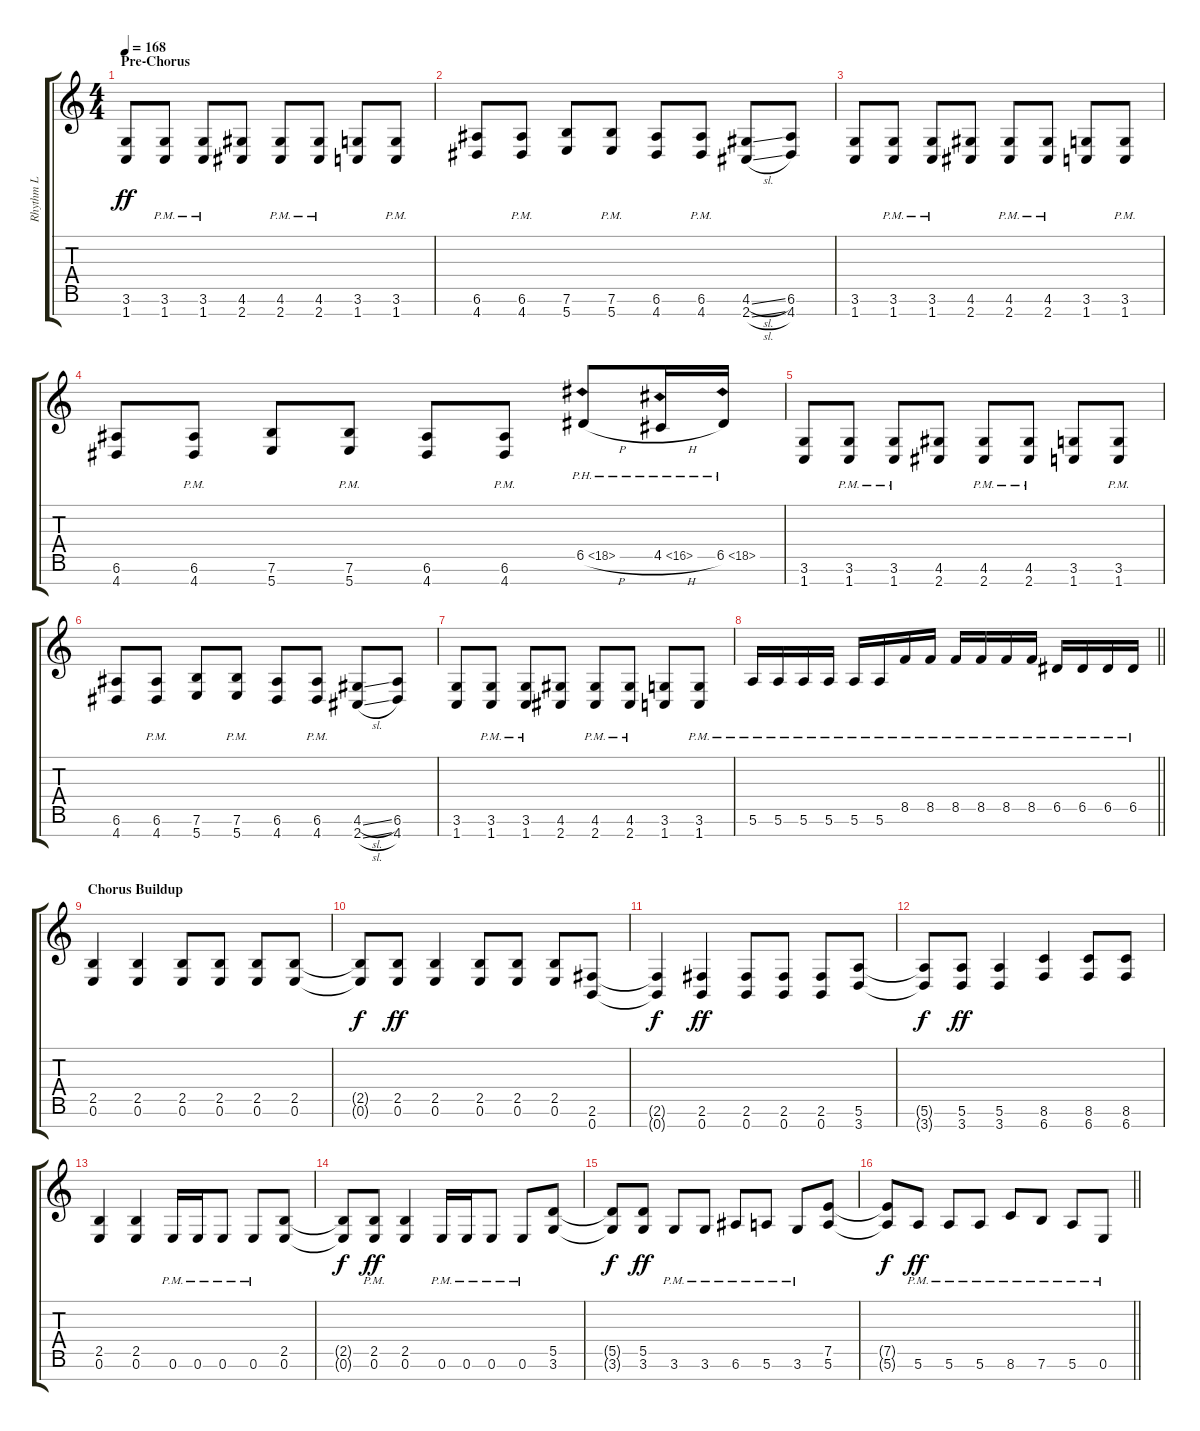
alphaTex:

\track ("Rhythm L" "Rhythm L") {instrument distortionguitar}
\staff {score tabs}
\tuning (E4 B3 G3 D3 A2 E2 B1) {hide}
\ts (4 4)
\section ("" "Pre-Chorus")
\tempo 168
\clef g2
\ks c
(3.6 1.7).8{dy ff} (3.6{pm} 1.7{pm}).8 (3.6{pm} 1.7{pm}).8 (4.6 2.7).8 (4.6{pm} 2.7{pm}).8 (4.6{pm} 2.7{pm}).8 (3.6 1.7).8 (3.6{pm} 1.7{pm}).8 |
(6.6 4.7).8 (6.6{pm} 4.7{pm}).8 (7.6 5.7).8 (7.6{pm} 5.7{pm}).8 (6.6 4.7).8 (6.6{pm} 4.7{pm}).8 (4.6{sl} 2.7{sl}).8 (6.6 4.7).8 |
(3.6 1.7).8 (3.6{pm} 1.7{pm}).8 (3.6{pm} 1.7{pm}).8 (4.6 2.7).8 (4.6{pm} 2.7{pm}).8 (4.6{pm} 2.7{pm}).8 (3.6 1.7).8 (3.6{pm} 1.7{pm}).8 |
(6.6 4.7).8 (6.6{pm} 4.7{pm}).8 (7.6 5.7).8 (7.6{pm} 5.7{pm}).8 (6.6 4.7).8 (6.6{pm} 4.7{pm}).8 6.5{ph 12 h}.8 4.5{ph 12 h}.16 6.5{ph 12}.16 |
(3.6 1.7).8 (3.6{pm} 1.7{pm}).8 (3.6{pm} 1.7{pm}).8 (4.6 2.7).8 (4.6{pm} 2.7{pm}).8 (4.6{pm} 2.7{pm}).8 (3.6 1.7).8 (3.6{pm} 1.7{pm}).8 |
(6.6 4.7).8 (6.6{pm} 4.7{pm}).8 (7.6 5.7).8 (7.6{pm} 5.7{pm}).8 (6.6 4.7).8 (6.6{pm} 4.7{pm}).8 (4.6{sl} 2.7{sl}).8 (6.6 4.7).8 |
(3.6 1.7).8 (3.6{pm} 1.7{pm}).8 (3.6{pm} 1.7{pm}).8 (4.6 2.7).8 (4.6{pm} 2.7{pm}).8 (4.6{pm} 2.7{pm}).8 (3.6 1.7).8 (3.6{pm} 1.7{pm}).8 |
\barLineRight lightlight
5.6{pm}.16 5.6{pm}.16 5.6{pm}.16 5.6{pm}.16 5.6{pm}.16 5.6{pm}.16 8.5{pm}.16 8.5{pm}.16 8.5{pm}.16 8.5{pm}.16 8.5{pm}.16 8.5{pm}.16 6.5{pm}.16 6.5{pm}.16 6.5{pm}.16 6.5{pm}.16 |
\section ("" "Chorus Buildup")
(2.5 0.6).4 (2.5 0.6).4 (2.5 0.6).8 (2.5 0.6).8 (2.5 0.6).8 (2.5 0.6).8 |
(2.5{t} 0.6{t}).8{dy f} (2.5 0.6).8{dy ff} (2.5 0.6).4 (2.5 0.6).8 (2.5 0.6).8 (2.5 0.6).8 (2.6 0.7).8 |
(2.6{t} 0.7{t}).4{dy f} (2.6 0.7).4{dy ff} (2.6 0.7).8 (2.6 0.7).8 (2.6 0.7).8 (5.6 3.7).8 |
(5.6{t} 3.7{t}).8{dy f} (5.6 3.7).8{dy ff} (5.6 3.7).4 (8.6 6.7).4 (8.6 6.7).8 (8.6 6.7).8 |
(2.5 0.6).4 (2.5 0.6).4 0.6{pm}.16 0.6{pm}.16 0.6{pm}.8 0.6{pm}.8 (2.5 0.6).8 |
(2.5{t} 0.6{t}).8{dy f} (2.5{pm} 0.6{pm}).8{dy ff} (2.5 0.6).4 0.6{pm}.16 0.6{pm}.16 0.6{pm}.8 0.6{pm}.8 (5.5 3.6).8 |
(5.5{t} 3.6{t}).8{dy f} (5.5 3.6).8{dy ff} 3.6{pm}.8 3.6{pm}.8 6.6{pm}.8 5.6{pm}.8 3.6{pm}.8 (7.5 5.6).8 |
\barLineRight lightlight
(7.5{t} 5.6{t}).8{dy f} 5.6{pm}.8{dy ff} 5.6{pm}.8 5.6{pm}.8 8.6{pm}.8 7.6{pm}.8 5.6{pm}.8 0.6{pm}.8
